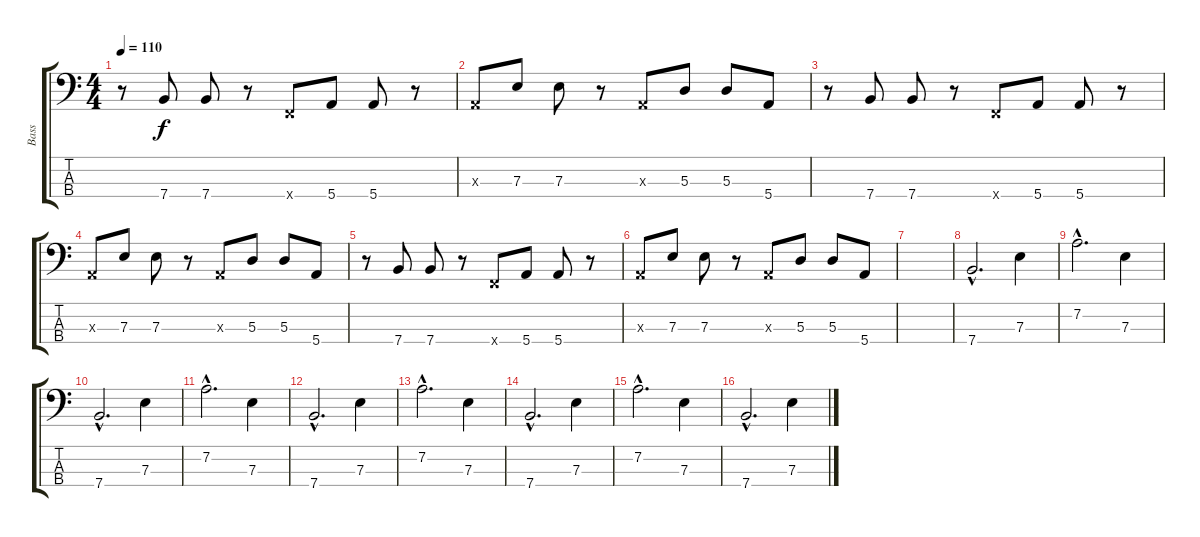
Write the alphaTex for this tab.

\track ("Bass" "Bass") {instrument electricbassfinger}
\staff {score tabs}
\tuning (G2 D2 A1 E1) {hide}
\ts (4 4)
\tempo 110
\clef f4
\ks c
r.8{dy f} 7.4.8 7.4.8 r.8 1.4{x}.8 5.4.8 5.4.8 r.8 |
0.3{x}.8 7.3.8 7.3.8 r.8 0.3{x}.8 5.3.8 5.3.8 5.4.8 |
r.8 7.4.8 7.4.8 r.8 1.4{x}.8 5.4.8 5.4.8 r.8 |
0.3{x}.8 7.3.8 7.3.8 r.8 0.3{x}.8 5.3.8 5.3.8 5.4.8 |
r.8 7.4.8 7.4.8 r.8 1.4{x}.8 5.4.8 5.4.8 r.8 |
0.3{x}.8 7.3.8 7.3.8 r.8 0.3{x}.8 5.3.8 5.3.8 5.4.8 |
|
7.4{hac}.2{d} 7.3.4 |
7.2{hac}.2{d} 7.3.4 |
7.4{hac}.2{d} 7.3.4 |
7.2{hac}.2{d} 7.3.4 |
7.4{hac}.2{d} 7.3.4 |
7.2{hac}.2{d} 7.3.4 |
7.4{hac}.2{d} 7.3.4 |
7.2{hac}.2{d} 7.3.4 |
7.4{hac}.2{d} 7.3.4
